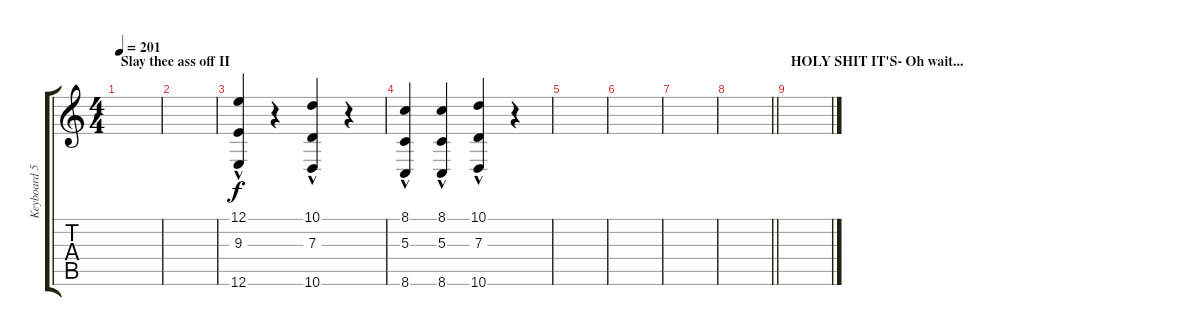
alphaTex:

\track ("Keyboard 5" "Keyboard 5") {instrument orchestrahit}
\staff {score tabs}
\tuning (E4 B3 G3 D3 A2 E2) {hide}
\ts (4 4)
\section ("" "Slay thee ass off II")
\tempo 201
\clef g2
\ks c
|
|
(12.1{hac} 9.3{hac} 12.6{hac}).4 r.4 (10.1{hac} 7.3{hac} 10.6{hac}).4 r.4 |
(8.1{hac} 5.3{hac} 8.6{hac}).4 (8.1{hac} 5.3{hac} 8.6{hac}).4 (10.1{hac} 7.3{hac} 10.6{hac}).4 r.4 |
|
|
|
\barLineRight lightlight
|
\section ("" "HOLY SHIT IT'S- Oh wait...")
